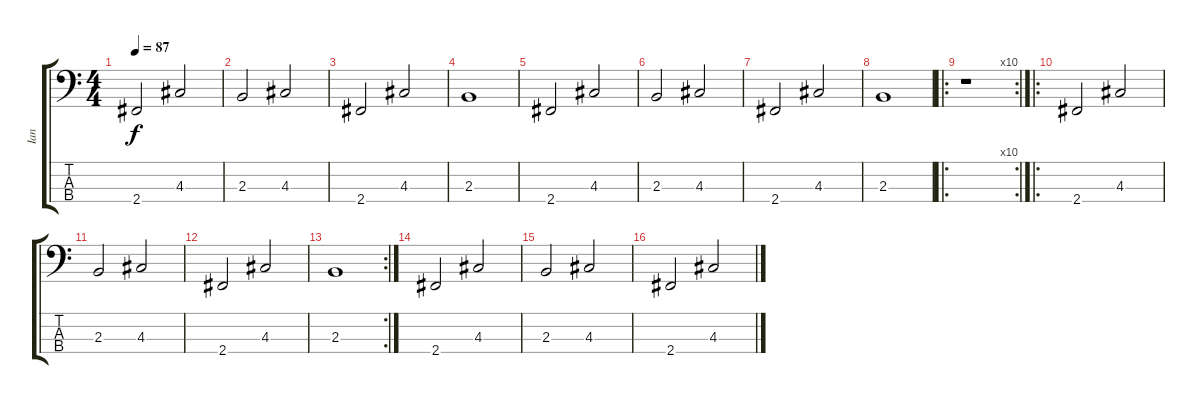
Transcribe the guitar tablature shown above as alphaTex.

\track ("Ian" "Ian") {instrument electricbasspick}
\staff {score tabs}
\tuning (G2 D2 A1 E1) {hide}
\ts (4 4)
\tempo 87
\clef f4
\ks c
2.4.2{dy f} 4.3.2 |
2.3.2 4.3.2 |
2.4.2 4.3.2 |
2.3.1 |
2.4.2 4.3.2 |
2.3.2 4.3.2 |
2.4.2 4.3.2 |
2.3.1 |
\ro
\rc 10
r.1 |
\ro
2.4.2 4.3.2 |
2.3.2 4.3.2 |
2.4.2 4.3.2 |
\rc 2
2.3.1 |
2.4.2 4.3.2 |
2.3.2 4.3.2 |
2.4.2 4.3.2
